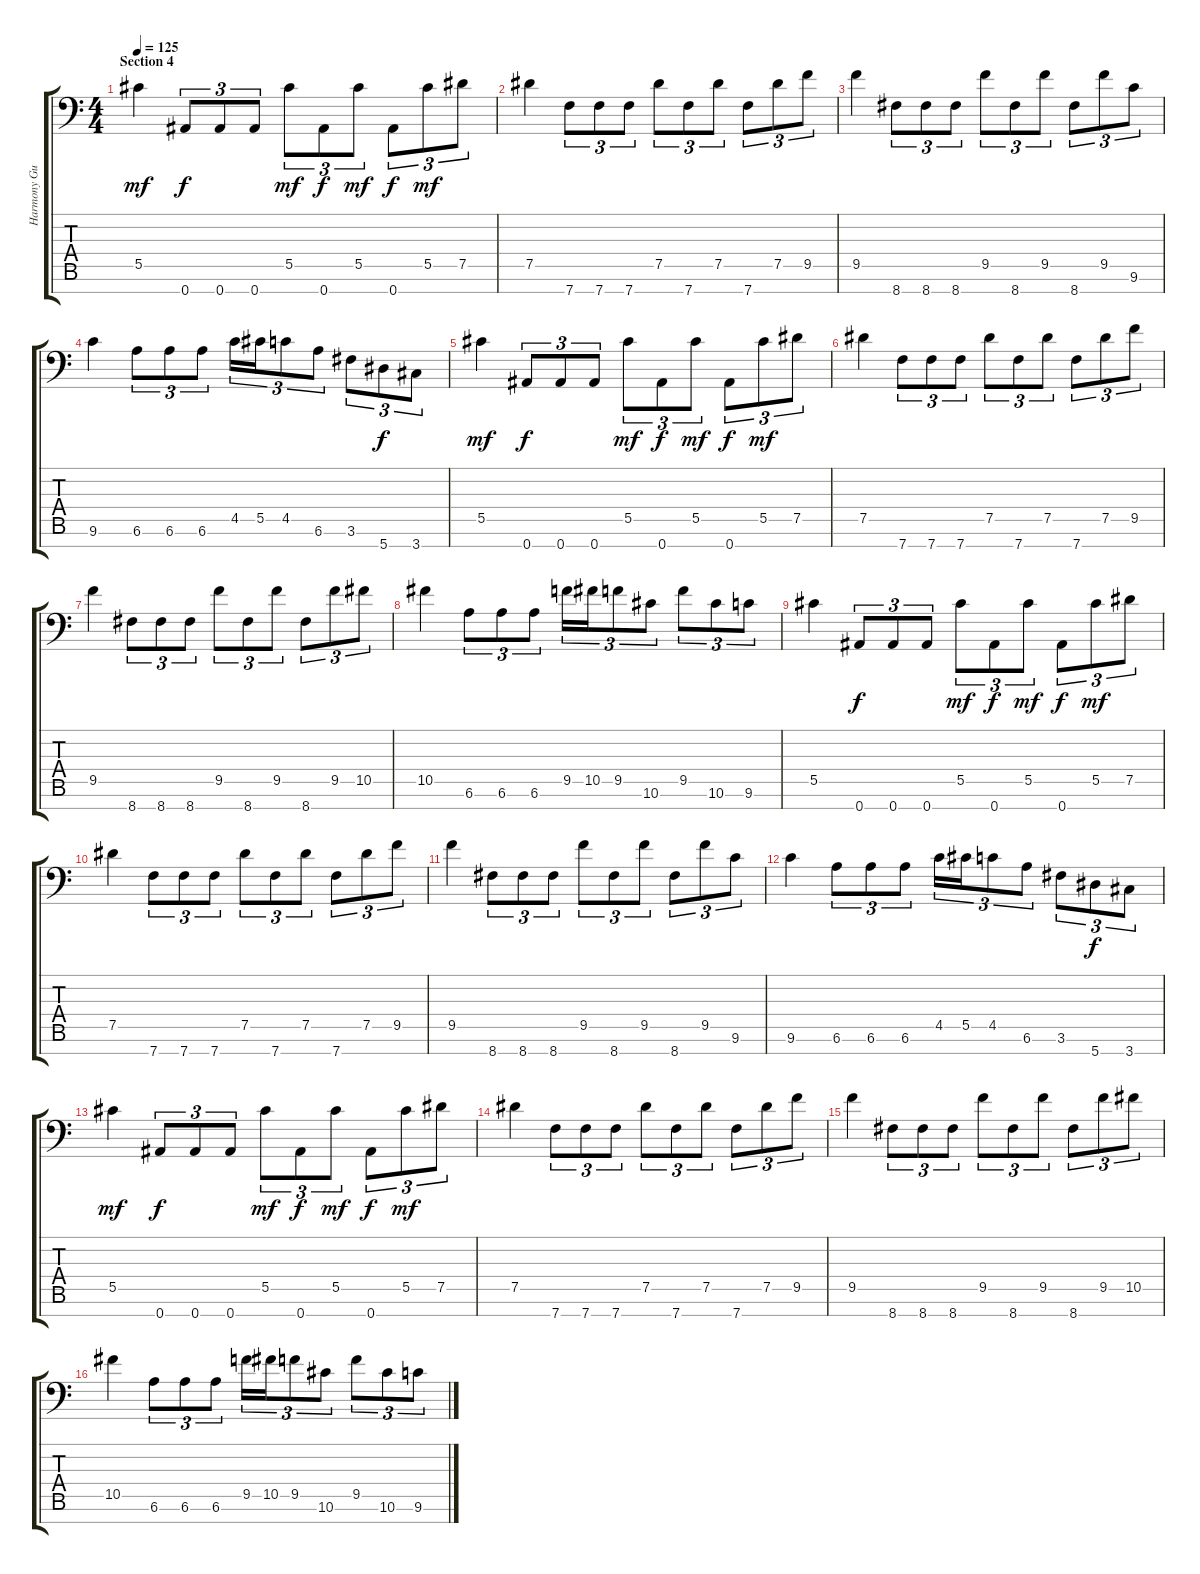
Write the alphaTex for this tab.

\track ("Harmony Guitar" "Harmony Gu") {instrument distortionguitar}
\staff {score tabs}
\tuning (Eb4 Bb3 Gb3 Db3 Ab2 Eb2 Bb1) {hide}
\ts (4 4)
\section ("" "Section 4")
\tempo 125
\clef f4
\ks c
5.5.4{dy mf} 0.7.8{tu (3 2) dy f} 0.7.8{tu (3 2)} 0.7.8{tu (3 2)} 5.5.8{tu (3 2) dy mf} 0.7.8{tu (3 2) dy f} 5.5.8{tu (3 2) dy mf} 0.7.8{tu (3 2) dy f} 5.5.8{tu (3 2) dy mf} 7.5.8{tu (3 2)} |
7.5.4 7.7.8{tu (3 2)} 7.7.8{tu (3 2)} 7.7.8{tu (3 2)} 7.5.8{tu (3 2)} 7.7.8{tu (3 2)} 7.5.8{tu (3 2)} 7.7.8{tu (3 2)} 7.5.8{tu (3 2)} 9.5.8{tu (3 2)} |
9.5.4 8.7.8{tu (3 2)} 8.7.8{tu (3 2)} 8.7.8{tu (3 2)} 9.5.8{tu (3 2)} 8.7.8{tu (3 2)} 9.5.8{tu (3 2)} 8.7.8{tu (3 2)} 9.5.8{tu (3 2)} 9.6.8{tu (3 2)} |
9.6.4 6.6.8{tu (3 2)} 6.6.8{tu (3 2)} 6.6.8{tu (3 2)} 4.5.16{tu (3 2)} 5.5.16{tu (3 2)} 4.5.8{tu (3 2)} 6.6.8{tu (3 2)} 3.6.8{tu (3 2)} 5.7.8{tu (3 2) dy f} 3.7.8{tu (3 2)} |
5.5.4{dy mf} 0.7.8{tu (3 2) dy f} 0.7.8{tu (3 2)} 0.7.8{tu (3 2)} 5.5.8{tu (3 2) dy mf} 0.7.8{tu (3 2) dy f} 5.5.8{tu (3 2) dy mf} 0.7.8{tu (3 2) dy f} 5.5.8{tu (3 2) dy mf} 7.5.8{tu (3 2)} |
7.5.4 7.7.8{tu (3 2)} 7.7.8{tu (3 2)} 7.7.8{tu (3 2)} 7.5.8{tu (3 2)} 7.7.8{tu (3 2)} 7.5.8{tu (3 2)} 7.7.8{tu (3 2)} 7.5.8{tu (3 2)} 9.5.8{tu (3 2)} |
9.5.4 8.7.8{tu (3 2)} 8.7.8{tu (3 2)} 8.7.8{tu (3 2)} 9.5.8{tu (3 2)} 8.7.8{tu (3 2)} 9.5.8{tu (3 2)} 8.7.8{tu (3 2)} 9.5.8{tu (3 2)} 10.5.8{tu (3 2)} |
10.5.4 6.6.8{tu (3 2)} 6.6.8{tu (3 2)} 6.6.8{tu (3 2)} 9.5.16{tu (3 2)} 10.5.16{tu (3 2)} 9.5.8{tu (3 2)} 10.6.8{tu (3 2)} 9.5.8{tu (3 2)} 10.6.8{tu (3 2)} 9.6.8{tu (3 2)} |
5.5.4 0.7.8{tu (3 2) dy f} 0.7.8{tu (3 2)} 0.7.8{tu (3 2)} 5.5.8{tu (3 2) dy mf} 0.7.8{tu (3 2) dy f} 5.5.8{tu (3 2) dy mf} 0.7.8{tu (3 2) dy f} 5.5.8{tu (3 2) dy mf} 7.5.8{tu (3 2)} |
7.5.4 7.7.8{tu (3 2)} 7.7.8{tu (3 2)} 7.7.8{tu (3 2)} 7.5.8{tu (3 2)} 7.7.8{tu (3 2)} 7.5.8{tu (3 2)} 7.7.8{tu (3 2)} 7.5.8{tu (3 2)} 9.5.8{tu (3 2)} |
9.5.4 8.7.8{tu (3 2)} 8.7.8{tu (3 2)} 8.7.8{tu (3 2)} 9.5.8{tu (3 2)} 8.7.8{tu (3 2)} 9.5.8{tu (3 2)} 8.7.8{tu (3 2)} 9.5.8{tu (3 2)} 9.6.8{tu (3 2)} |
9.6.4 6.6.8{tu (3 2)} 6.6.8{tu (3 2)} 6.6.8{tu (3 2)} 4.5.16{tu (3 2)} 5.5.16{tu (3 2)} 4.5.8{tu (3 2)} 6.6.8{tu (3 2)} 3.6.8{tu (3 2)} 5.7.8{tu (3 2) dy f} 3.7.8{tu (3 2)} |
5.5.4{dy mf} 0.7.8{tu (3 2) dy f} 0.7.8{tu (3 2)} 0.7.8{tu (3 2)} 5.5.8{tu (3 2) dy mf} 0.7.8{tu (3 2) dy f} 5.5.8{tu (3 2) dy mf} 0.7.8{tu (3 2) dy f} 5.5.8{tu (3 2) dy mf} 7.5.8{tu (3 2)} |
7.5.4 7.7.8{tu (3 2)} 7.7.8{tu (3 2)} 7.7.8{tu (3 2)} 7.5.8{tu (3 2)} 7.7.8{tu (3 2)} 7.5.8{tu (3 2)} 7.7.8{tu (3 2)} 7.5.8{tu (3 2)} 9.5.8{tu (3 2)} |
9.5.4 8.7.8{tu (3 2)} 8.7.8{tu (3 2)} 8.7.8{tu (3 2)} 9.5.8{tu (3 2)} 8.7.8{tu (3 2)} 9.5.8{tu (3 2)} 8.7.8{tu (3 2)} 9.5.8{tu (3 2)} 10.5.8{tu (3 2)} |
10.5.4 6.6.8{tu (3 2)} 6.6.8{tu (3 2)} 6.6.8{tu (3 2)} 9.5.16{tu (3 2)} 10.5.16{tu (3 2)} 9.5.8{tu (3 2)} 10.6.8{tu (3 2)} 9.5.8{tu (3 2)} 10.6.8{tu (3 2)} 9.6.8{tu (3 2)}
